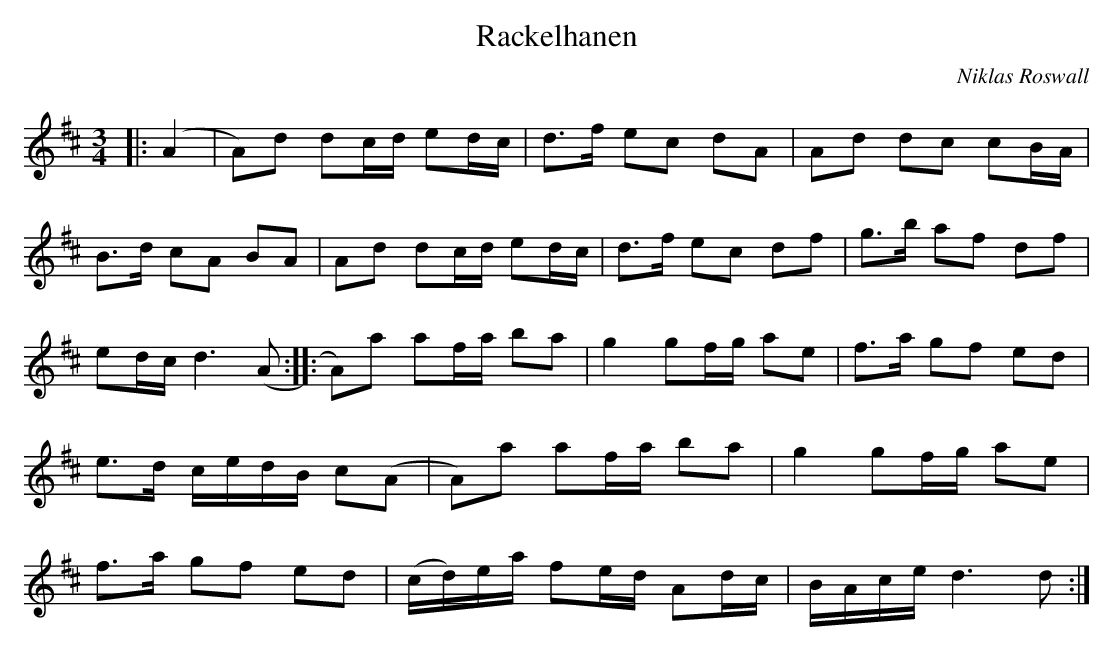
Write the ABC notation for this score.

X:1
T:Rackelhanen
C:Niklas Roswall
L:1/8
M:3/4
K:D
|:(A2 | A)d dc/d/ ed/c/ | d>f ec dA | Ad dc cB/A/ | B>d cA BA | Ad dc/d/ ed/c/ | d>f ec df |
 g>b af df | ed/c/ d3 (A :: A)a af/a/ ba | g2 gf/g/ ae | f>a gf ed | e>d c/e/d/B/ c(A |
 A)a af/a/ ba | g2 gf/g/ ae | f>a gf ed | (c/d/)e/a/ fe/d/ Ad/c/ | B/A/c/e/ d3 d :|
